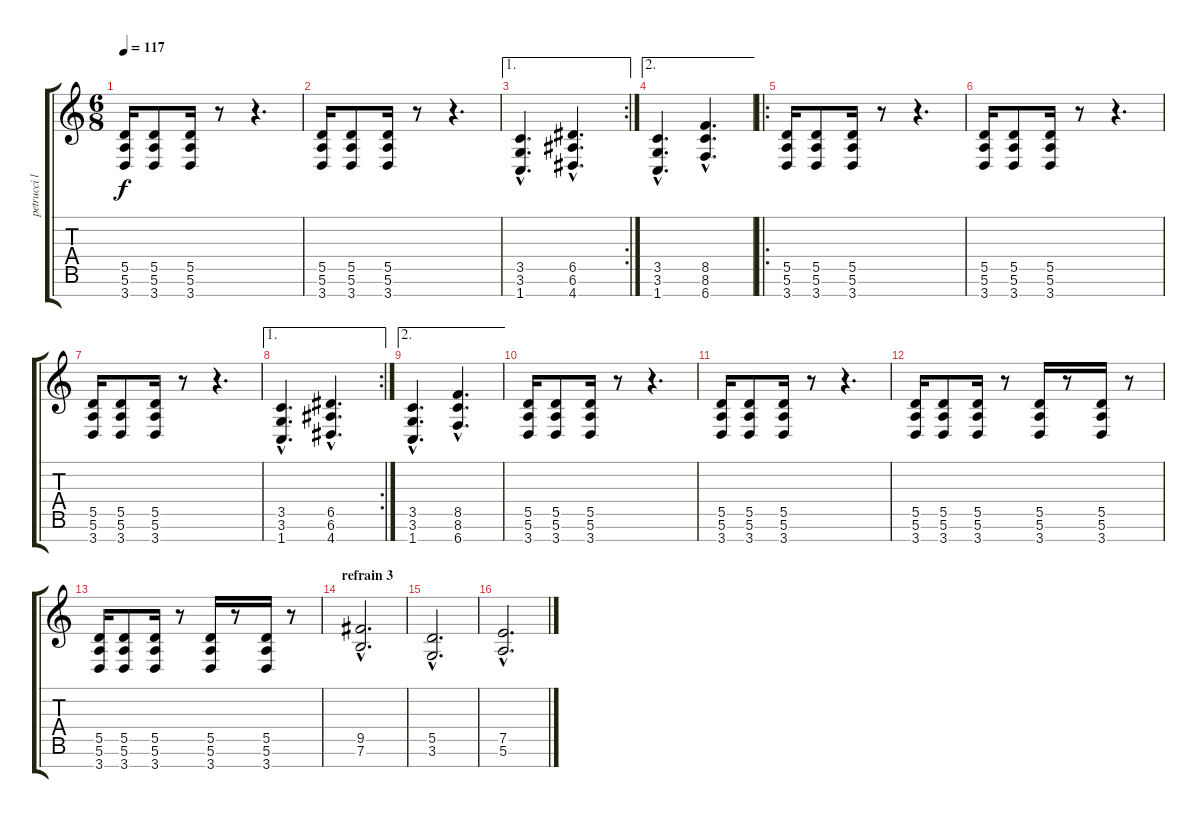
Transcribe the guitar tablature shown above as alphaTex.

\track ("petrucci lead 7str." "petrucci l") {instrument distortionguitar}
\staff {score tabs}
\tuning (E4 B3 G3 D3 A2 E2 B1) {hide}
\ts (6 8)
\tempo 117
\clef g2
\ks c
(5.5 5.6 3.7).16{dy f} (5.5 5.6 3.7).8 (5.5 5.6 3.7).16 r.8 r.4{d} |
(5.5 5.6 3.7).16 (5.5 5.6 3.7).8 (5.5 5.6 3.7).16 r.8 r.4{d} |
\ae 1
\rc 2
(3.5{hac} 3.6{hac} 1.7{hac}).4{d} (6.5{hac} 6.6{hac} 4.7{hac}).4{d} |
\ae 2
(3.5{hac} 3.6{hac} 1.7{hac}).4{d} (8.5{hac} 8.6{hac} 6.7{hac}).4{d} |
\ro
(5.5 5.6 3.7).16 (5.5 5.6 3.7).8 (5.5 5.6 3.7).16 r.8 r.4{d} |
(5.5 5.6 3.7).16 (5.5 5.6 3.7).8 (5.5 5.6 3.7).16 r.8 r.4{d} |
(5.5 5.6 3.7).16 (5.5 5.6 3.7).8 (5.5 5.6 3.7).16 r.8 r.4{d} |
\ae 1
\rc 2
(3.5{hac} 3.6{hac} 1.7{hac}).4{d} (6.5{hac} 6.6{hac} 4.7{hac}).4{d} |
\ae 2
(3.5{hac} 3.6{hac} 1.7{hac}).4{d} (8.5{hac} 8.6{hac} 6.7{hac}).4{d} |
(5.5 5.6 3.7).16 (5.5 5.6 3.7).8 (5.5 5.6 3.7).16 r.8 r.4{d} |
(5.5 5.6 3.7).16 (5.5 5.6 3.7).8 (5.5 5.6 3.7).16 r.8 r.4{d} |
(5.5 5.6 3.7).16 (5.5 5.6 3.7).8 (5.5 5.6 3.7).16 r.8 (5.5 5.6 3.7).16 r.8 (5.5 5.6 3.7).16 r.8 |
(5.5 5.6 3.7).16 (5.5 5.6 3.7).8 (5.5 5.6 3.7).16 r.8 (5.5 5.6 3.7).16 r.8 (5.5 5.6 3.7).16 r.8 |
\section ("" "refrain 3")
(9.5{hac} 7.6{hac}).2{d} |
(5.5{hac} 3.6{hac}).2{d} |
(7.5{hac} 5.6{hac}).2{d}
